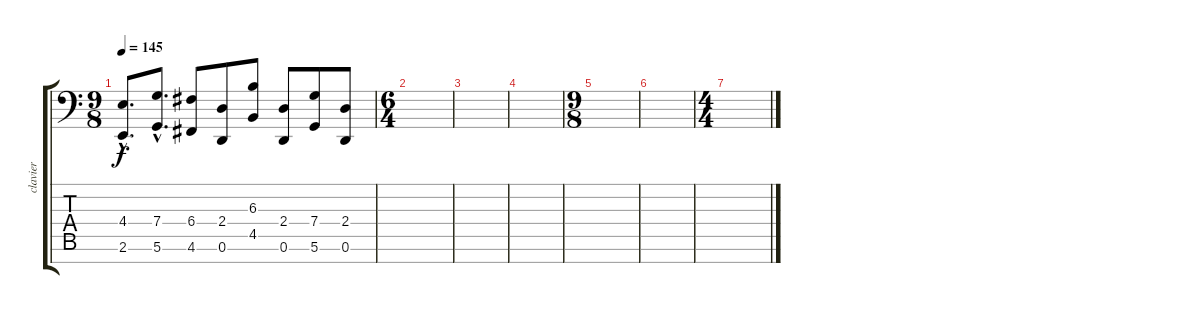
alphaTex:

\track ("clavier " "clavier ") {instrument drawbarorgan}
\staff {score tabs}
\tuning (D4 A3 F3 C3 G2 D2 A1) {hide}
\ts (9 8)
\tempo 145
\clef f4
\ks c
(4.4{hac} 2.6{hac}).8{d dy f} (7.4{hac} 5.6{hac}).8{d} (6.4 4.6).8 (2.4 0.6).8 (6.3 4.5).8 (2.4 0.6).8 (7.4 5.6).8 (2.4 0.6).8 |
\ts (6 4)
|
|
|
\ts (9 8)
|
|
\ts (4 4)
